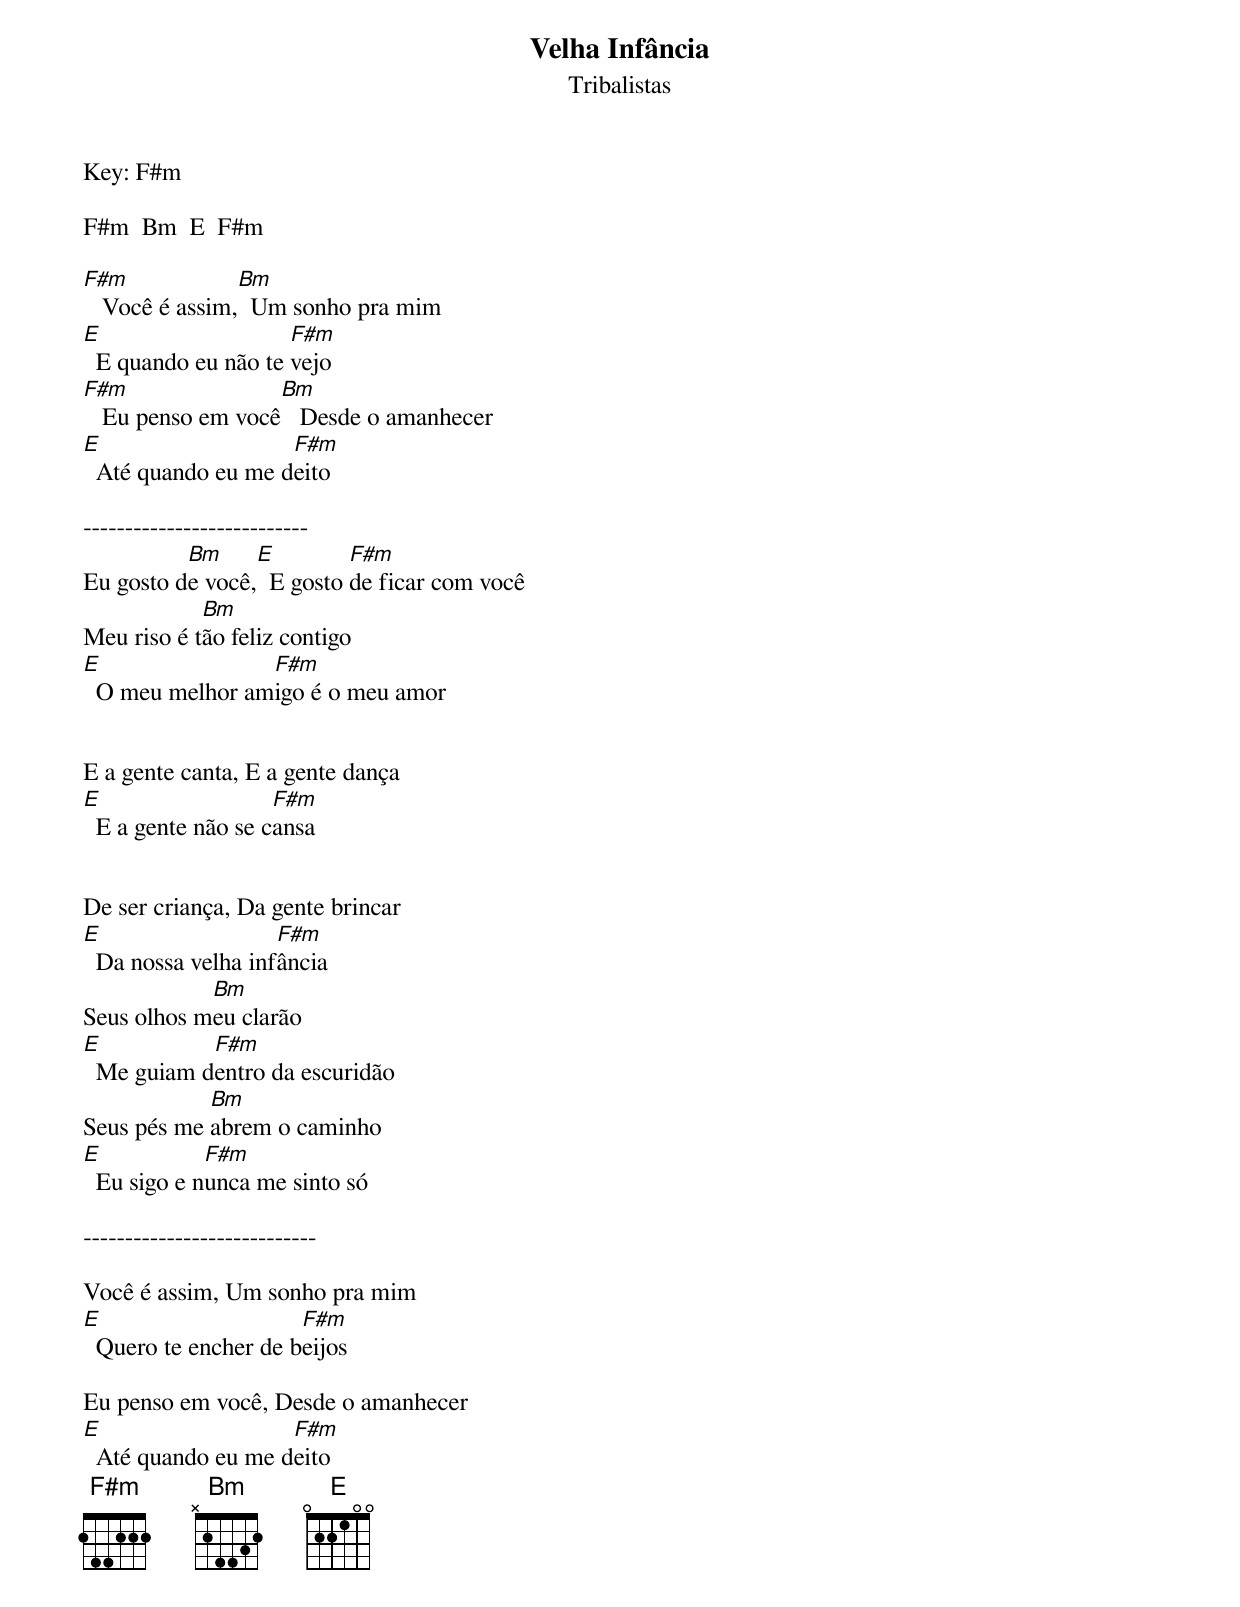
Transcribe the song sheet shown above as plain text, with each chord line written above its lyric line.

Velha Infância
Tribalistas
Key: F#m

F#m  Bm  E  F#m

F#m             Bm
   Você é assim,  Um sonho pra mim
E                    F#m
  E quando eu não te vejo
F#m                Bm
   Eu penso em você   Desde o amanhecer
E                   F#m
  Até quando eu me deito

---------------------------
          Bm     E         F#m
Eu gosto de você,  E gosto de ficar com você
            Bm
Meu riso é tão feliz contigo
E                F#m
  O meu melhor amigo é o meu amor


E a gente canta, E a gente dança
E                   F#m
  E a gente não se cansa


De ser criança, Da gente brincar
E                   F#m
  Da nossa velha infância
            Bm
Seus olhos meu clarão
E           F#m
  Me guiam dentro da escuridão
            Bm
Seus pés me abrem o caminho
E            F#m
  Eu sigo e nunca me sinto só

----------------------------

Você é assim, Um sonho pra mim
E                     F#m
  Quero te encher de beijos

Eu penso em você, Desde o amanhecer
E                   F#m
  Até quando eu me deito
